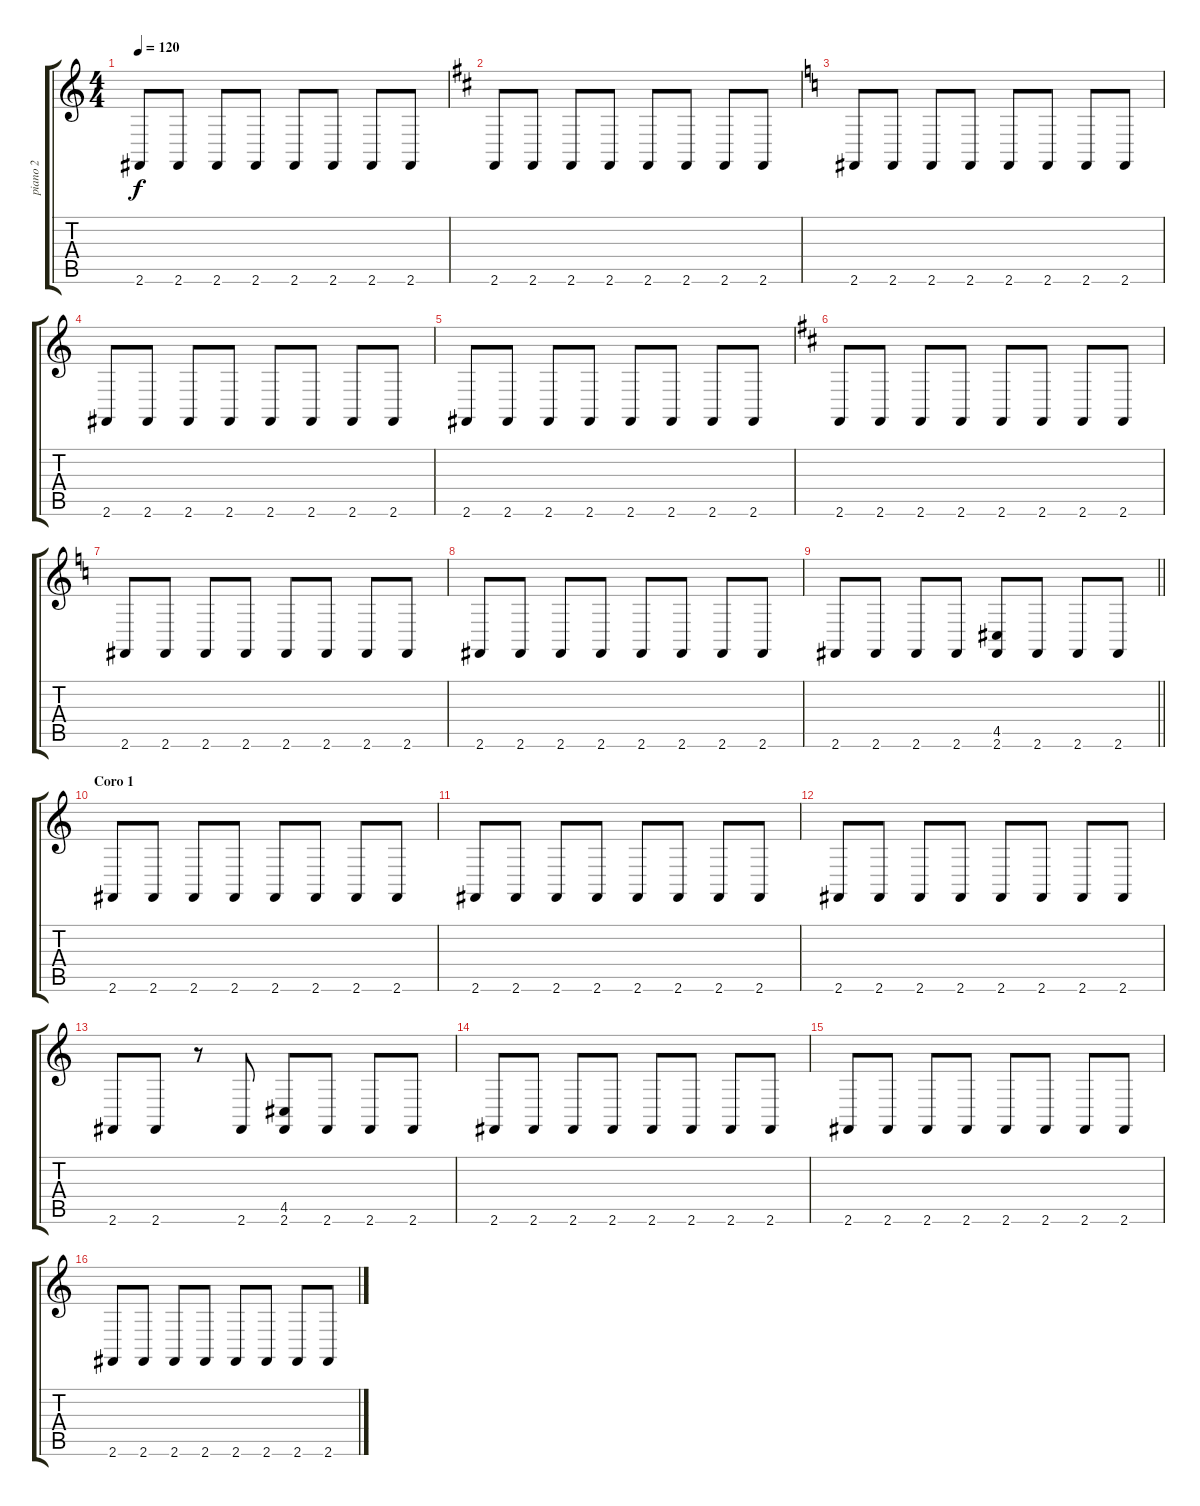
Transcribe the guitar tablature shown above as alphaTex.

\track ("piano 2" "piano 2") {instrument electricgrandpiano}
\staff {score tabs}
\tuning (E4 B3 G3 D3 A2 E2) {hide}
\ts (4 4)
\tempo 120
\clef g2
\ks c
2.6.8{dy f} 2.6.8 2.6.8 2.6.8 2.6.8 2.6.8 2.6.8 2.6.8 |
\ks d
2.6.8 2.6.8 2.6.8 2.6.8 2.6.8 2.6.8 2.6.8 2.6.8 |
\ks c
2.6.8 2.6.8 2.6.8 2.6.8 2.6.8 2.6.8 2.6.8 2.6.8 |
2.6.8 2.6.8 2.6.8 2.6.8 2.6.8 2.6.8 2.6.8 2.6.8 |
2.6.8 2.6.8 2.6.8 2.6.8 2.6.8 2.6.8 2.6.8 2.6.8 |
\ks d
2.6.8 2.6.8 2.6.8 2.6.8 2.6.8 2.6.8 2.6.8 2.6.8 |
\ks c
2.6.8 2.6.8 2.6.8 2.6.8 2.6.8 2.6.8 2.6.8 2.6.8 |
2.6.8 2.6.8 2.6.8 2.6.8 2.6.8 2.6.8 2.6.8 2.6.8 |
\barLineRight lightlight
2.6.8 2.6.8 2.6.8 2.6.8 (4.5 2.6).8 2.6.8 2.6.8 2.6.8 |
\section ("" "Coro 1")
2.6.8 2.6.8 2.6.8 2.6.8 2.6.8 2.6.8 2.6.8 2.6.8 |
2.6.8 2.6.8 2.6.8 2.6.8 2.6.8 2.6.8 2.6.8 2.6.8 |
2.6.8 2.6.8 2.6.8 2.6.8 2.6.8 2.6.8 2.6.8 2.6.8 |
2.6.8 2.6.8 r.8 2.6.8 (4.5 2.6).8 2.6.8 2.6.8 2.6.8 |
2.6.8 2.6.8 2.6.8 2.6.8 2.6.8 2.6.8 2.6.8 2.6.8 |
2.6.8 2.6.8 2.6.8 2.6.8 2.6.8 2.6.8 2.6.8 2.6.8 |
2.6.8 2.6.8 2.6.8 2.6.8 2.6.8 2.6.8 2.6.8 2.6.8
